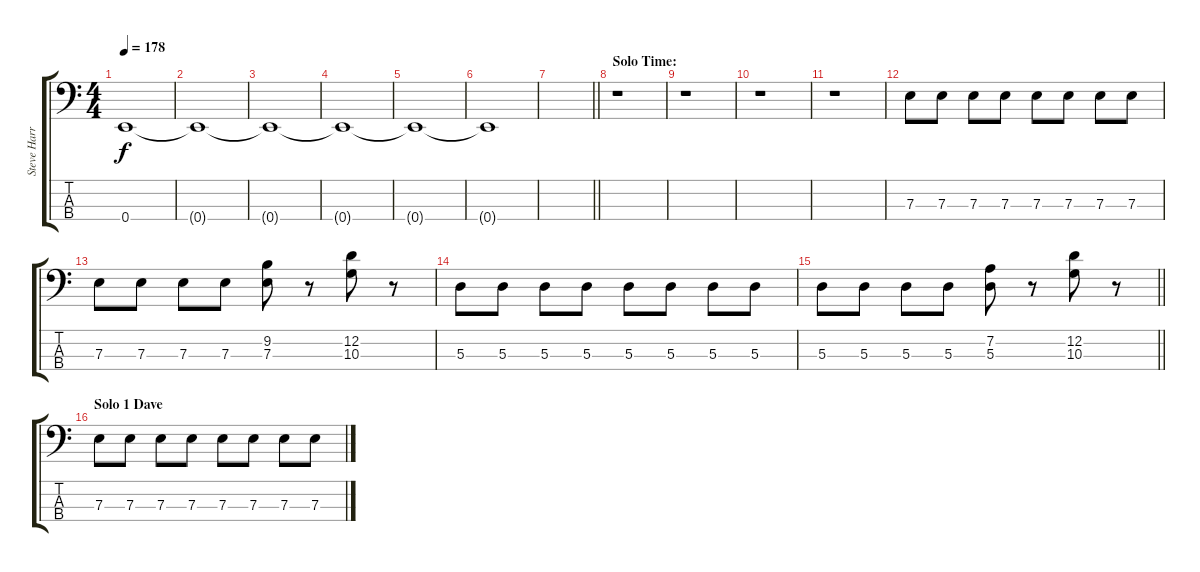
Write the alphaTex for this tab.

\track ("Steve Harris" "Steve Harr") {instrument electricbassfinger}
\staff {score tabs}
\tuning (G2 D2 A1 E1) {hide}
\ts (4 4)
\tempo 178
\clef f4
\ks c
0.4{t}.1{dy f} |
0.4{t}.1 |
0.4{t}.1 |
0.4{t}.1{volume 6} |
0.4{t}.1 |
0.4{t}.1 |
\barLineRight lightlight
|
\section ("" "Solo Time:")
r.1 |
r.1 |
r.1 |
r.1 |
7.3.8{volume 16} 7.3.8 7.3.8 7.3.8 7.3.8 7.3.8 7.3.8 7.3.8 |
7.3.8 7.3.8 7.3.8 7.3.8 (9.2 7.3).8 r.8 (12.2 10.3).8 r.8 |
5.3.8 5.3.8 5.3.8 5.3.8 5.3.8 5.3.8 5.3.8 5.3.8 |
\barLineRight lightlight
5.3.8 5.3.8 5.3.8 5.3.8 (7.2 5.3).8 r.8 (12.2 10.3).8 r.8 |
\section ("" "Solo 1 Dave")
7.3.8 7.3.8 7.3.8 7.3.8 7.3.8 7.3.8 7.3.8 7.3.8
